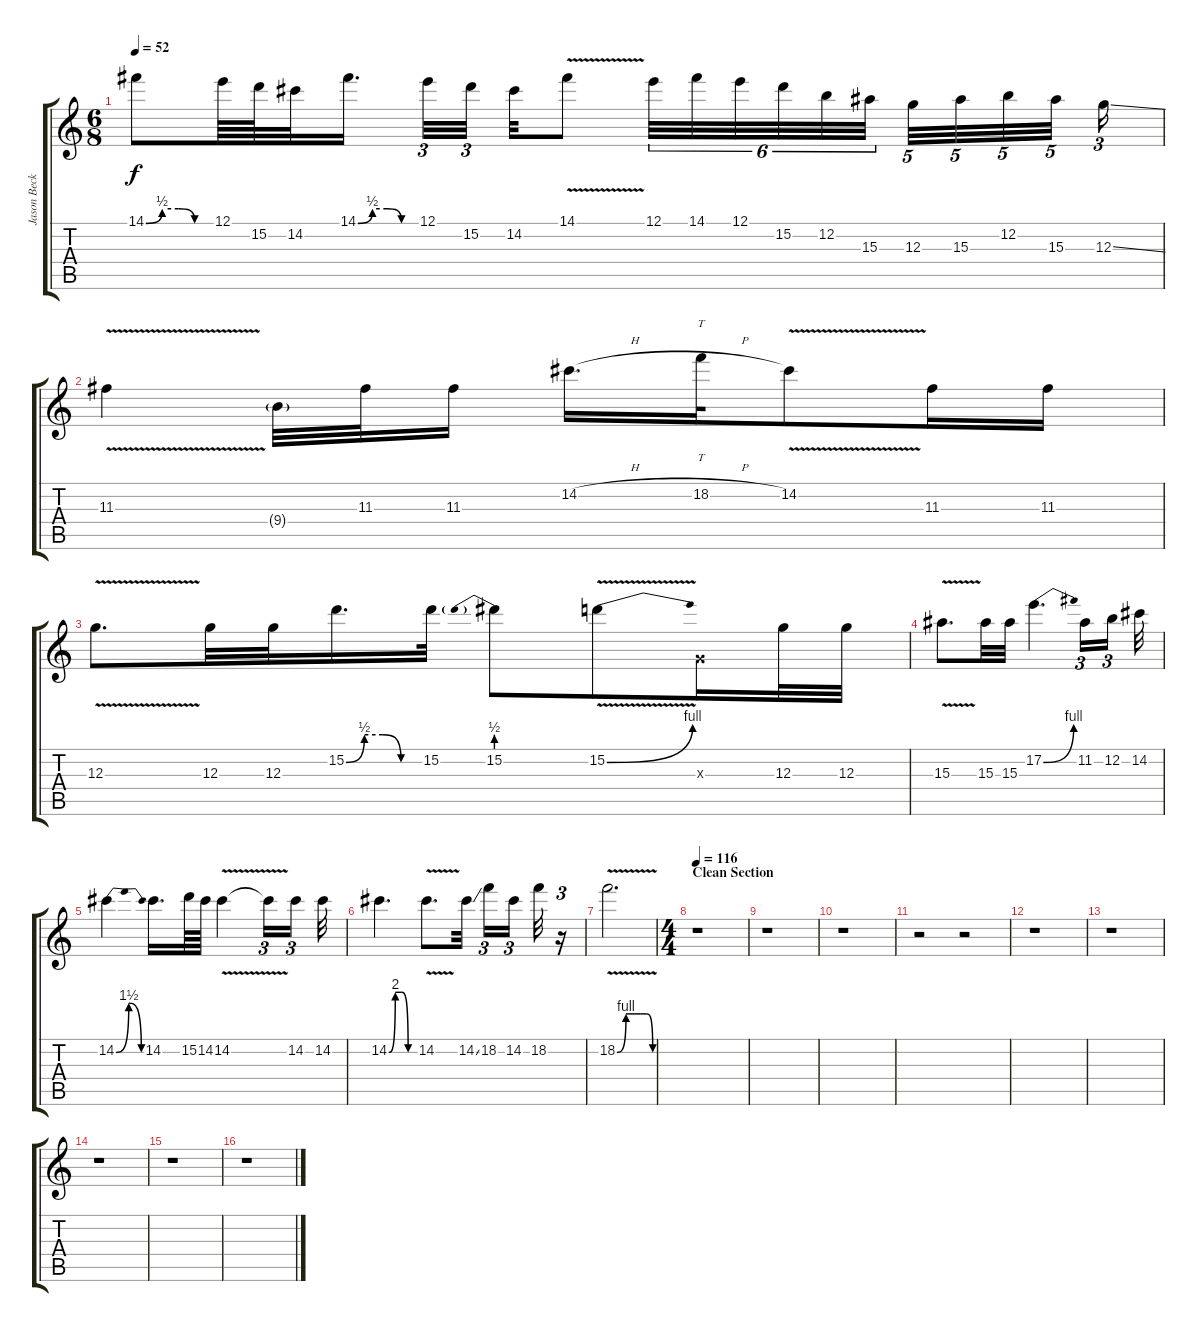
\track ("Jason Becker - Lead" "Jason Beck") {instrument distortionguitar}
\staff {score tabs}
\tuning (E4 B3 G3 D3 A2 E2) {hide}
\ts (6 8)
\tempo 52
\clef g2
\ks c
14.1{be (custom 0 0 15 2 30 2 45 0 60 0)}.8{dy f} 12.1.64 15.2.64 14.2.32 14.1{be (custom 0 0 15 2 30 2 45 0 60 0)}.16{d} 12.1.32{tu (3 2)} 15.2.32{tu (3 2)} 14.2.32 14.1{v}.8 12.1.32{tu (6 4)} 14.1.32{tu (6 4)} 12.1.32{tu (6 4)} 15.2.32{tu (6 4)} 12.2.32{tu (6 4)} 15.3.32{tu (6 4)} 12.3.32{tu (5 4)} 15.3.32{tu (5 4)} 12.2.32{tu (5 4)} 15.3.32{tu (5 4)} 12.3{ss}.16{tu (3 2)} |
11.3{v}.4 9.4{g}.32 11.3.32 11.3.16 14.2{h}.16{d} 18.2{h}.32{tt} 14.2{v}.8 11.3.16 11.3.16 |
12.3{v}.8{d} 12.3.32 12.3.32 15.2{be (custom 0 0 15 2 30 2 45 0 60 0)}.16{d} 15.2.32 15.2{be (prebend 0 2 60 2)}.8 15.2{be (bend 0 0 60 4) v}.8 0.3{x}.16 12.3.32 12.3.32 |
15.3{v}.8{d} 15.3.32 15.3.32 17.2{be (bend 0 0 60 4)}.4{d} 11.2.16{tu (3 2)} 12.2.16{tu (3 2)} 14.2.32 |
14.2{be (bendrelease 0 0 25 6 45 6 60 0)}.4 14.2.16{d} 15.2.64 14.2.64 14.2{v}.4 14.2{t}.16{tu (3 2)} 14.2.16{tu (3 2)} 14.2.32 |
14.2{be (custom 0 0 15 8 30 8 45 0 60 0)}.4{d} 14.2{v}.8{d} 14.2{ss}.32 18.2.16{tu (3 2)} 14.2.16{tu (3 2)} 18.2.32 r.16{tu (3 2)} |
18.2{be (custom 0 0 15 4 20 4 30 4 40 4 50 4 60 0) v}.2{d} |
\ts (4 4)
\section ("" "Clean Section ")
\tempo 116
r.1 |
r.1 |
r.1 |
r.2 r.2 |
r.1 |
r.1 |
r.1 |
r.1 |
r.1
